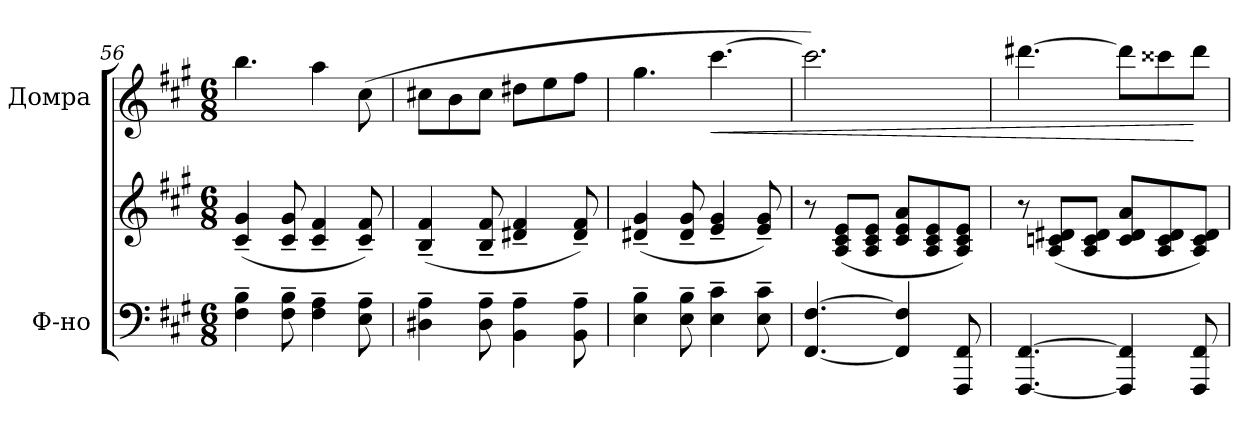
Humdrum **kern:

**kern	**kern	**kern	**dynam
*part2	*part2	*part1	*part1
*staff3	*staff2	*staff1	*staff1
*I"Ф-но	*	*I"Домра	*
*clefF4	*clefG2	*clefG2	*
*k[f#c#g#]	*k[f#c#g#]	*k[f#c#g#]	*
*A:	*A:	*A:	*
*M6/8	*M6/8	*M6/8	*
=56	=56	=56	=56
4F#i\~ 4Bi~	(4c#i/~ 4g#i~	4.bbi\	.
8F#i\~ 8Bi~	8c#i/~ 8g#i~	.	.
4F#i\~ 4Ai~	4c#i/~ 4f#i~	4aai\	.
8Ei\~ 8Ai~	8c#i/~ 8f#i~)	(8cc#i\	.
=57	=57	=57	=57
4D#Xi\~ 4Ai~	(4Bi/~ 4f#i~	8cc#Xi\L	.
.	.	8bi\	.
8D#i\~ 8Ai~	8Bi/~ 8f#i~	8cc#i\J	.
4BBi\~ 4Ai~	4d#Xi/~ 4f#i~	8dd#Xi\L	.
.	.	8eei\	.
8BBi\~ 8Ai~	8d#i/~ 8f#i~)	8ff#i\J	.
!!LO:LB:g=z
=58	=58	=58	=58
4Ei\~ 4Bi~	(4d#Xi/~ 4g#i~	4.gg#i\	.
8Ei\~ 8Bi~	8d#i/~ 8g#i~	.	.
!	!	!	!LO:HP:b
4Ei\~ 4c#i~	4ei/~ 4g#i~	[>4.ccc#i\	<
8Ei\~ 8c#i~	8ei/~ 8g#i~)	.	.
=59	=59	=59	=59
[<4.FF#i/ [>4.F#i	8r	2.ccc#i\])	.
.	(8Ai/ 8c#i 8eiL	.	.
.	8Ai/ 8c#i 8eiJ	.	.
4FF#i/] 4F#i]	8c#i/ 8ei 8aiL	.	.
.	8Ai/ 8c#i 8ei	.	.
8FFF#i/ 8FF#i	8Ai/ 8c#i 8eiJ)	.	.
=60	=60	=60	=60
[<4.FFF#i/ [>4.FF#i	8r	[>4.ddd#Xi\	.
.	(8Ai/ 8cni 8d#XiL	.	.
.	8Ai/ 8ci 8d#iJ	.	.
4FFF#i/] 4FF#i]	8ci/ 8d#i 8aiL	8ddd#i\L]	.
.	8Ai/ 8ci 8d#i	8ccc##Xi\	.
8FFF#i/ 8FF#i	8Ai/ 8ci 8d#iJ)	8ddd#i\J	[
=	=	=	=
*-	*-	*-	*-
